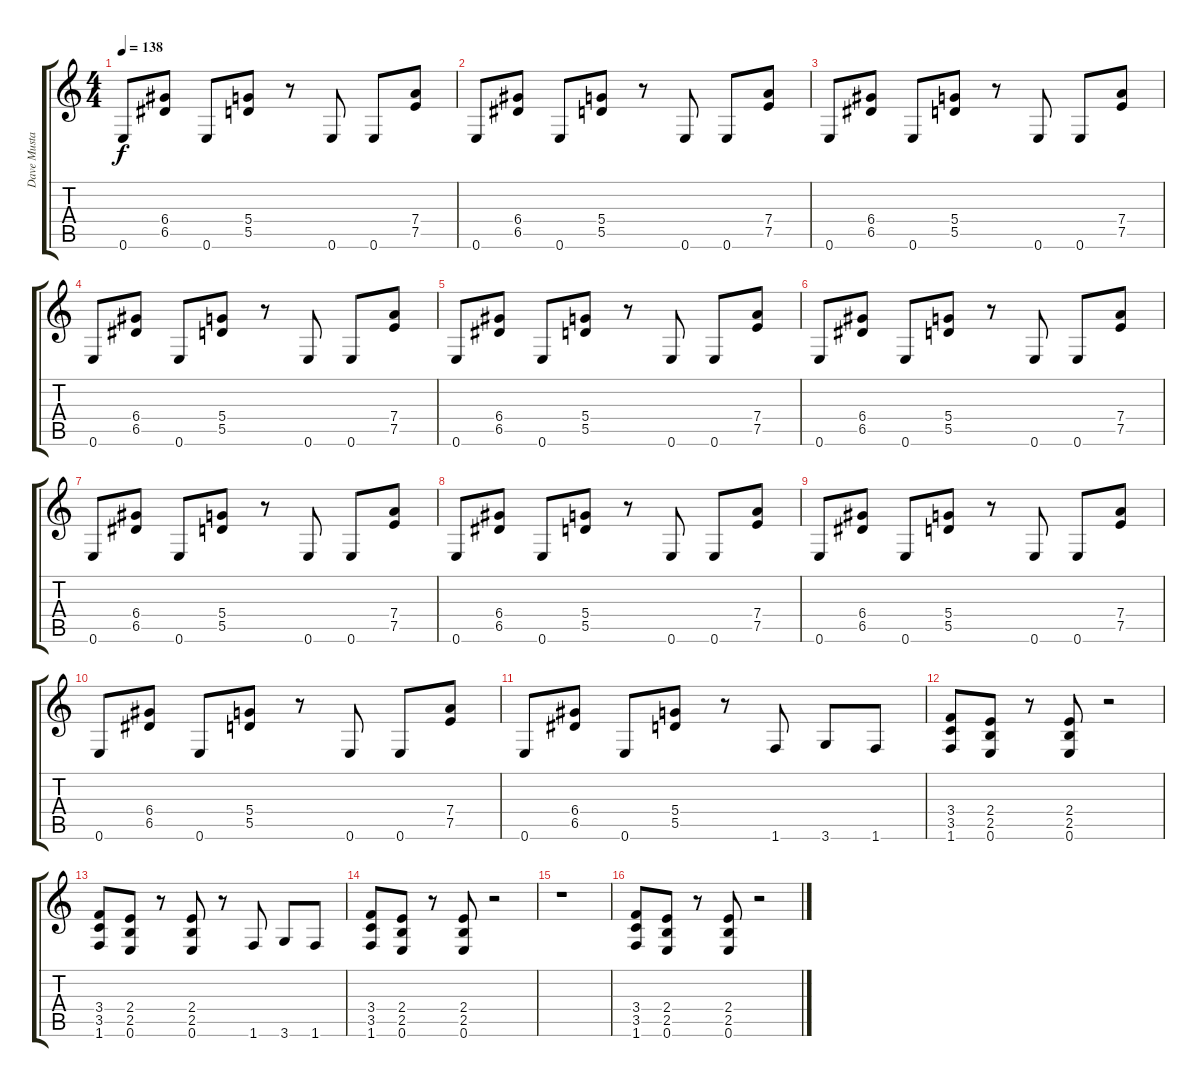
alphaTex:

\track ("Dave Mustane (Overdriven Guitar)" "Dave Musta") {instrument overdrivenguitar}
\staff {score tabs}
\tuning (E4 B3 G3 D3 A2 E2) {hide}
\ts (4 4)
\tempo 138
\clef g2
\ks c
0.6.8{dy f} (6.4 6.5).8 0.6.8 (5.4 5.5).8 r.8 0.6.8 0.6.8 (7.4 7.5).8 |
0.6.8 (6.4 6.5).8 0.6.8 (5.4 5.5).8 r.8 0.6.8 0.6.8 (7.4 7.5).8 |
0.6.8 (6.4 6.5).8 0.6.8 (5.4 5.5).8 r.8 0.6.8 0.6.8 (7.4 7.5).8 |
0.6.8 (6.4 6.5).8 0.6.8 (5.4 5.5).8 r.8 0.6.8 0.6.8 (7.4 7.5).8 |
0.6.8 (6.4 6.5).8 0.6.8 (5.4 5.5).8 r.8 0.6.8 0.6.8 (7.4 7.5).8 |
0.6.8 (6.4 6.5).8 0.6.8 (5.4 5.5).8 r.8 0.6.8 0.6.8 (7.4 7.5).8 |
0.6.8 (6.4 6.5).8 0.6.8 (5.4 5.5).8 r.8 0.6.8 0.6.8 (7.4 7.5).8 |
0.6.8 (6.4 6.5).8 0.6.8 (5.4 5.5).8 r.8 0.6.8 0.6.8 (7.4 7.5).8 |
0.6.8 (6.4 6.5).8 0.6.8 (5.4 5.5).8 r.8 0.6.8 0.6.8 (7.4 7.5).8 |
0.6.8 (6.4 6.5).8 0.6.8 (5.4 5.5).8 r.8 0.6.8 0.6.8 (7.4 7.5).8 |
0.6.8 (6.4 6.5).8 0.6.8 (5.4 5.5).8 r.8 1.6.8 3.6.8 1.6.8 |
(3.4 3.5 1.6).8 (2.4 2.5 0.6).8 r.8 (2.4 2.5 0.6).8 r.2 |
(3.4 3.5 1.6).8 (2.4 2.5 0.6).8 r.8 (2.4 2.5 0.6).8 r.8 1.6.8 3.6.8 1.6.8 |
(3.4 3.5 1.6).8 (2.4 2.5 0.6).8 r.8 (2.4 2.5 0.6).8 r.2 |
r.1 |
(3.4 3.5 1.6).8 (2.4 2.5 0.6).8 r.8 (2.4 2.5 0.6).8 r.2
